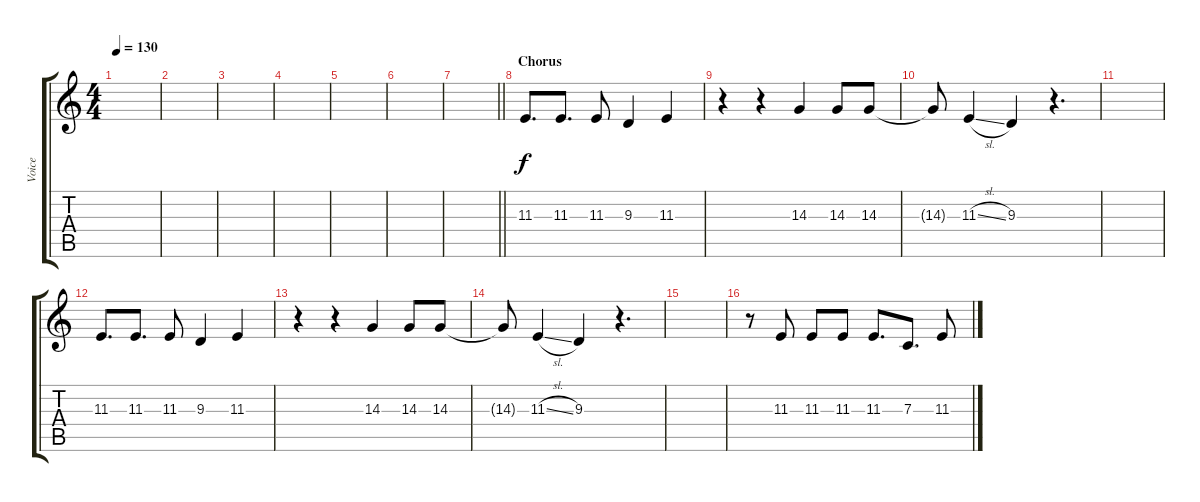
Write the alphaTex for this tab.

\track ("Voice" "Voice") {instrument lead1square}
\staff {score tabs}
\tuning (D4 A3 F3 C3 G2 C2) {hide}
\ts (4 4)
\tempo 130
\clef g2
\ks c
|
|
|
|
|
|
\barLineRight lightlight
|
\section ("" "Chorus")
11.3.8{d} 11.3.8{d} 11.3.8 9.3.4 11.3.4 |
r.4 r.4 14.3.4 14.3.8 14.3.8 |
14.3{t}.8 11.3{sl}.4 9.3.4 r.4{d} |
|
11.3.8{d} 11.3.8{d} 11.3.8 9.3.4 11.3.4 |
r.4 r.4 14.3.4 14.3.8 14.3.8 |
14.3{t}.8 11.3{sl}.4 9.3.4 r.4{d} |
|
r.8 11.3.8 11.3.8 11.3.8 11.3.8{d} 7.3.8{d} 11.3.8
